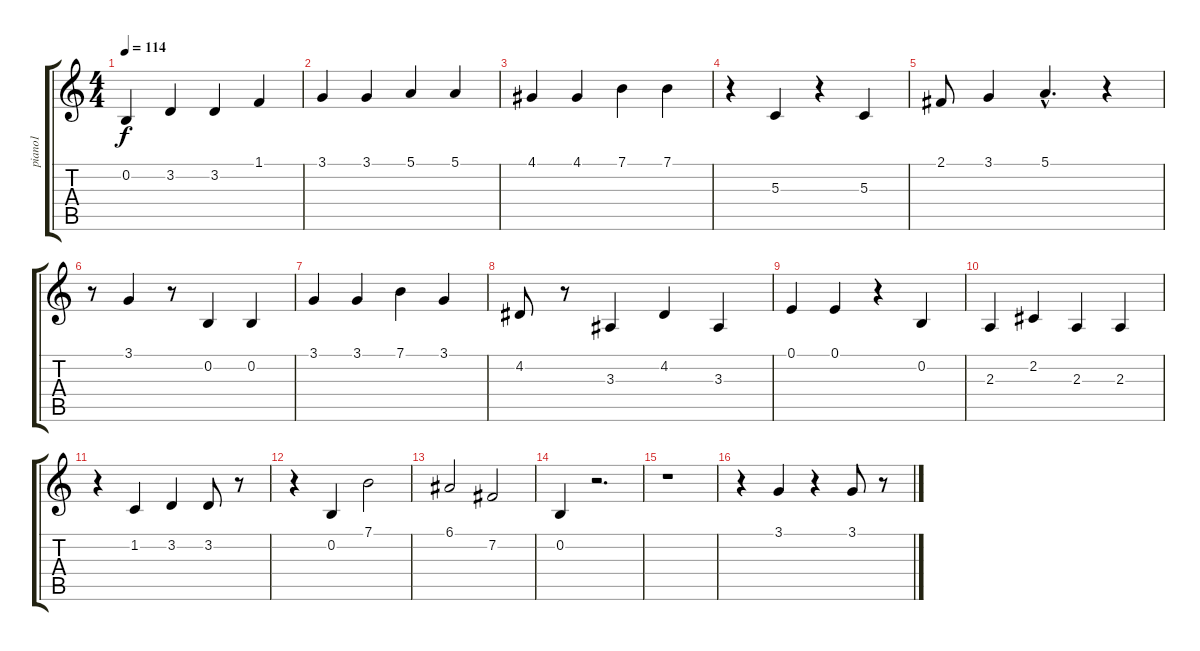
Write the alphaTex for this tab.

\track ("piano1              " "piano1    ") {instrument acousticgrandpiano}
\staff {score tabs}
\tuning (E4 B3 G3 D3 A2 E2) {hide}
\ts (4 4)
\tempo 114
\clef g2
\ks c
0.2.4{dy f} 3.2.4 3.2.4 1.1.4 |
3.1.4 3.1.4 5.1.4 5.1.4 |
4.1.4 4.1.4 7.1.4 7.1.4 |
r.4 5.3.4 r.4 5.3.4 |
2.1.8 3.1.4 5.1{hac}.4{d} r.4 |
r.8 3.1.4 r.8 0.2.4 0.2.4 |
3.1.4 3.1.4 7.1.4 3.1.4 |
4.2.8 r.8 3.3.4 4.2.4 3.3.4 |
0.1.4 0.1.4 r.4 0.2.4 |
2.3.4 2.2.4 2.3.4 2.3.4 |
r.4 1.2.4 3.2.4 3.2.8 r.8 |
r.4 0.2.4 7.1.2 |
6.1.2 7.2.2 |
0.2.4 r.2{d} |
r.1 |
r.4 3.1.4 r.4 3.1.8 r.8
